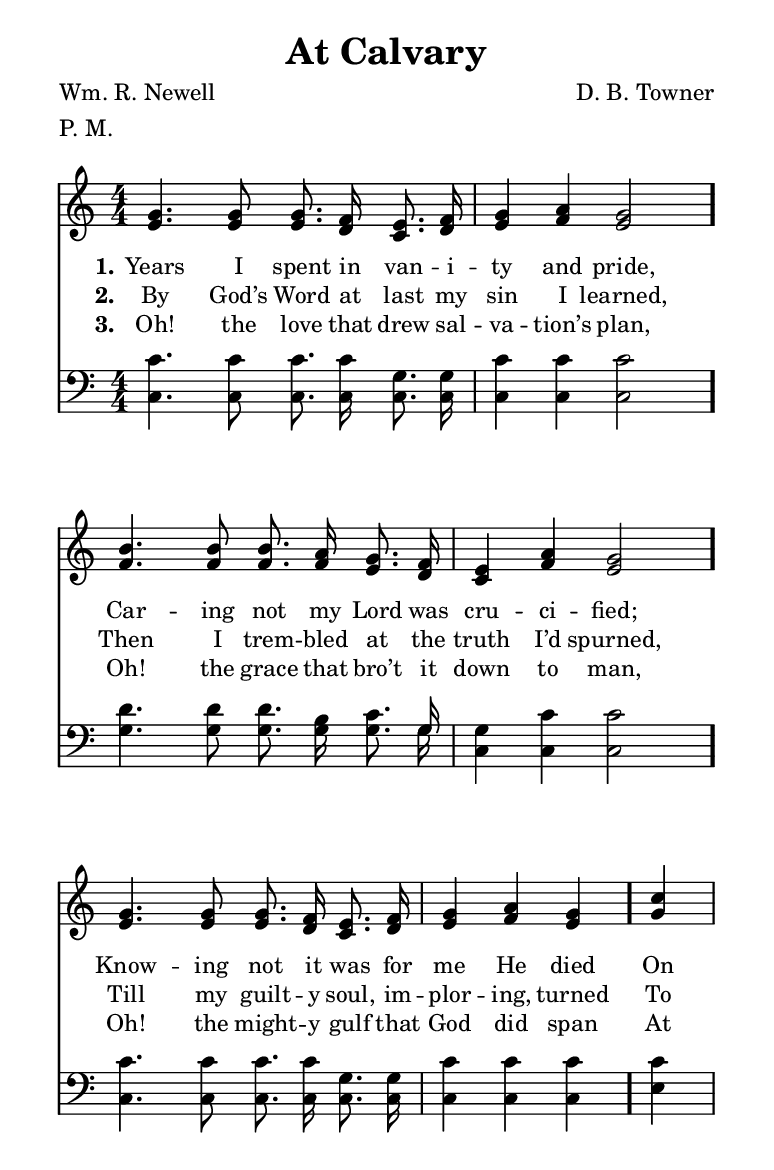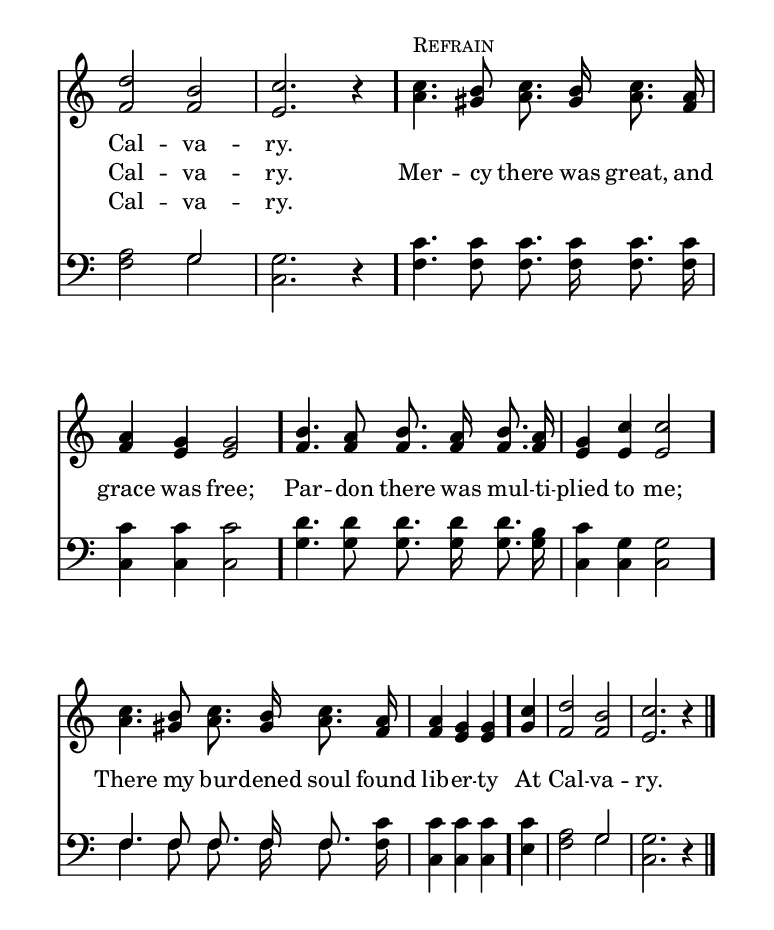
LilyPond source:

\include "common/global.ily"
\paper {
  \include "common/paper.ily"
  system-count = #(cond (is-eogsized 5) (#t #f)) % fits neatly into 4 systems, but original has 5 systems, and the page looks empty with 4
}

\header{
  %gospel
  hymnnumber = "371"
  title = "At Calvary"
  tunename = ""
  meter = "P. M."
  poet = "Wm. R. Newell"
  composer = "D. B. Towner"
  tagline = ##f
}

global = {
  \include "common/overrides.ily"
  \override Staff.TimeSignature.style = #'numbered
  \time 4/4
  \override Score.MetronomeMark.transparent = ##t % hide all fermata changes too
  \tempo 4=90
  \key c \major
  \autoBeamOff
}

patternA = { c4. c8 c8. c16 c8. c16 | c4 c c2 | }
patternB = { c4. c8 c8. c16 c8. c16 | c4 c c }
patternC = { c4 | c2 c | c2. c4 }

notesSoprano = {
\global
\relative c'' {

  \changePitch \patternA { g g g f e f | g a g }
  \changePitch \patternA { b b b a g f | e a g }
  \changePitch \patternB { g g g f e f | g a g }
  \changePitch \patternC { c | d b | c r }

  << s^\markup { \small \caps "Refrain" }
  \changePitch \patternA { c b c b c a | a g g } >>
  \changePitch \patternA { b a b a b a | g c c }
  \changePitch \patternB { c b c b c a | a g g }
  \changePitch \patternC { c | d b | c r }

  \bar "|."

}
}

notesAlto = {
\global
\relative e' {

  \changePitch \patternA { e e e d c d | e f e }
  \changePitch \patternA { f f f f e d | c f e }
  \changePitch \patternB { e e e d c d | e f e }
  \changePitch \patternC { g | f f | e r }

  \changePitch \patternA { a gis a gis a f | f e e }
  \changePitch \patternA { f f f f f f | e e e }
  \changePitch \patternB { a gis a gis a f | f e e }
  \changePitch \patternC { g | f f e r }

}
}

notesTenor = {
\global
\relative a {

  \changePitch \patternA { c c c c g g | c c c }
  \changePitch \patternA { d d d b c g | g c c }
  \changePitch \patternB { c c c c g g | c c c }
  \changePitch \patternC { c | a g | g r }

  \changePitch \patternA { c c c c c c | c c c }
  \changePitch \patternA { d d d d d b | c g g }
  \changePitch \patternB { f f f f f c' | c c c }
  \changePitch \patternC { c | a g | g r }

}
}

notesBass = {
\global
\relative f {

  \changePitch \patternA { c c c c c c | c c c }
  \changePitch \patternA { g' g g g g g | c, c c }
  \changePitch \patternB { c c c c c c | c c c }
  \changePitch \patternC { e | f g | c, r }

  \changePitch \patternA { f f f f f f | c c c }
  \changePitch \patternA { g' g g g g g | c, c c }
  \changePitch \patternB { f f f f f f | c c c }
  \changePitch \patternC { e | f g | c, r }

}
}

Refrain = \lyricmode {

Mer -- cy there was great, and grace was free; \bar "."
Par -- don there was mul -- ti -- plied to me; \bar "."
There my bur -- dened soul found lib -- er -- ty \bar "."
At Cal -- va -- ry. \bar "."

}

wordsA = \lyricmode {
\set stanza = "1."

Years I spent in van -- i -- ty and pride, \bar "."
Car -- ing not my Lord was cru -- ci -- fied; \bar "."
Know -- ing not it was for me He died \bar "."
On Cal -- va -- ry. \bar "."

}

wordsB = \lyricmode {
\set stanza = "2."

By God’s Word at last my sin I learned,
Then I trem -- bled at the truth I’d spurned,
Till my guilt -- y soul, im -- plor -- ing, turned
To Cal -- va -- ry.

\Refrain

}

wordsC = \lyricmode {
\set stanza = "3."

Oh! the love that drew sal -- va -- tion’s plan,
Oh! the grace that bro’t it down to man,
Oh! the might -- y gulf that God did span
At Cal -- va -- ry.

}

\score {
  \context ChoirStaff <<
    \context Staff = upper <<
      \set Staff.autoBeaming = ##f
      \set ChoirStaff.systemStartDelimiter = #'SystemStartBar
      \set ChoirStaff.printPartCombineTexts = ##f
      \partcombine #'(2 . 9) \notesSoprano \notesAlto
      \context NullVoice = sopranos { \voiceOne << \notesSoprano >> }
      \context NullVoice = altos { \voiceTwo << \notesAlto >> }
      \context Lyrics = one   \lyricsto sopranos \wordsA
      \context Lyrics = two   \lyricsto sopranos \wordsB
      \context Lyrics = three \lyricsto sopranos \wordsC
    >>
    \context Staff = men <<
      \set Staff.autoBeaming = ##f
      \clef bass
      \set ChoirStaff.printPartCombineTexts = ##f
      \partcombine #'(2 . 9) \notesTenor \notesBass
      \context NullVoice = tenors { \voiceOne << \notesTenor >> }
      \context NullVoice = basses { \voiceTwo << \notesBass >> }
    >>
  >>
  \layout {
    \include "common/layout.ily"
  }
  \midi{
    \include "common/midi.ily"
  }
}

\version "2.19.49"  % necessary for upgrading to future LilyPond versions.

% vi:set et ts=2 sw=2 ai nocindent syntax=lilypond:
